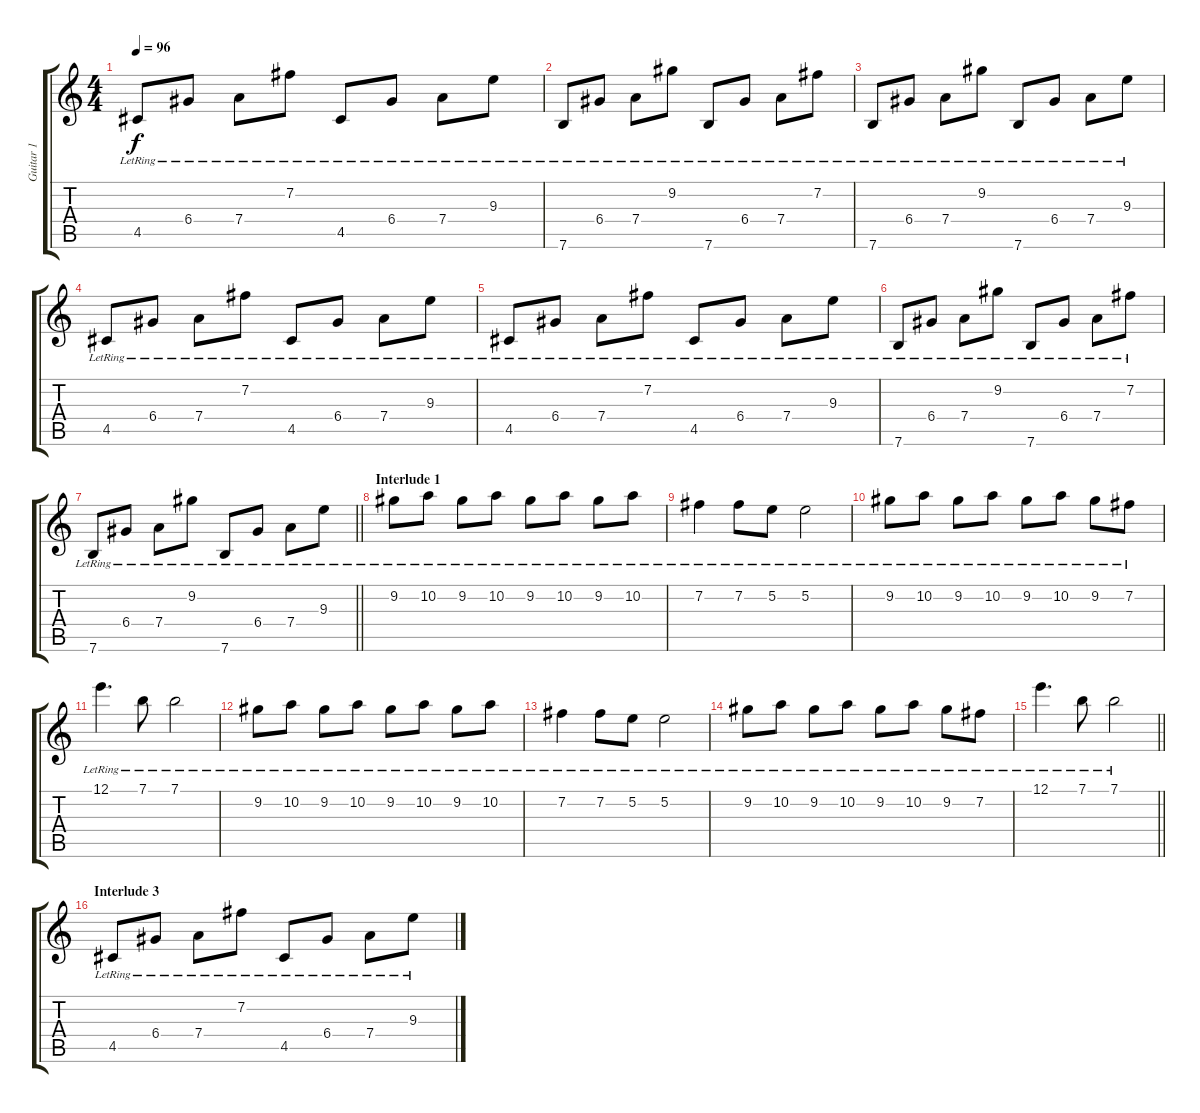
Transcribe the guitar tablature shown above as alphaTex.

\track ("Guitar 1" "Guitar 1") {instrument acousticguitarnylon}
\staff {score tabs}
\tuning (E4 B3 G3 D3 A2 E2) {hide}
\ts (4 4)
\tempo 96
\clef g2
\ks c
4.5{lr}.8{dy f} 6.4{lr}.8 7.4{lr}.8 7.2{lr}.8 4.5{lr}.8 6.4{lr}.8 7.4{lr}.8 9.3{lr}.8 |
7.6{lr}.8 6.4{lr}.8 7.4{lr}.8 9.2{lr}.8 7.6{lr}.8 6.4{lr}.8 7.4{lr}.8 7.2{lr}.8 |
7.6{lr}.8 6.4{lr}.8 7.4{lr}.8 9.2{lr}.8 7.6{lr}.8 6.4{lr}.8 7.4{lr}.8 9.3{lr}.8 |
4.5{lr}.8 6.4{lr}.8 7.4{lr}.8 7.2{lr}.8 4.5{lr}.8 6.4{lr}.8 7.4{lr}.8 9.3{lr}.8 |
4.5{lr}.8 6.4{lr}.8 7.4{lr}.8 7.2{lr}.8 4.5{lr}.8 6.4{lr}.8 7.4{lr}.8 9.3{lr}.8 |
7.6{lr}.8 6.4{lr}.8 7.4{lr}.8 9.2{lr}.8 7.6{lr}.8 6.4{lr}.8 7.4{lr}.8 7.2{lr}.8 |
\barLineRight lightlight
7.6{lr}.8 6.4{lr}.8 7.4{lr}.8 9.2{lr}.8 7.6{lr}.8 6.4{lr}.8 7.4{lr}.8 9.3{lr}.8 |
\section ("" "Interlude 1")
9.2{lr}.8 10.2{lr}.8 9.2{lr}.8 10.2{lr}.8 9.2{lr}.8 10.2{lr}.8 9.2{lr}.8 10.2{lr}.8 |
7.2{lr}.4 7.2{lr}.8 5.2{lr}.8 5.2{lr}.2 |
9.2{lr}.8 10.2{lr}.8 9.2{lr}.8 10.2{lr}.8 9.2{lr}.8 10.2{lr}.8 9.2{lr}.8 7.2{lr}.8 |
12.1{lr}.4{d} 7.1{lr}.8 7.1{lr}.2 |
9.2{lr}.8 10.2{lr}.8 9.2{lr}.8 10.2{lr}.8 9.2{lr}.8 10.2{lr}.8 9.2{lr}.8 10.2{lr}.8 |
7.2{lr}.4 7.2{lr}.8 5.2{lr}.8 5.2{lr}.2 |
9.2{lr}.8 10.2{lr}.8 9.2{lr}.8 10.2{lr}.8 9.2{lr}.8 10.2{lr}.8 9.2{lr}.8 7.2{lr}.8 |
\barLineRight lightlight
12.1{lr}.4{d} 7.1{lr}.8 7.1{lr}.2 |
\section ("" "Interlude 3")
4.5{lr}.8 6.4{lr}.8 7.4{lr}.8 7.2{lr}.8 4.5{lr}.8 6.4{lr}.8 7.4{lr}.8 9.3{lr}.8
